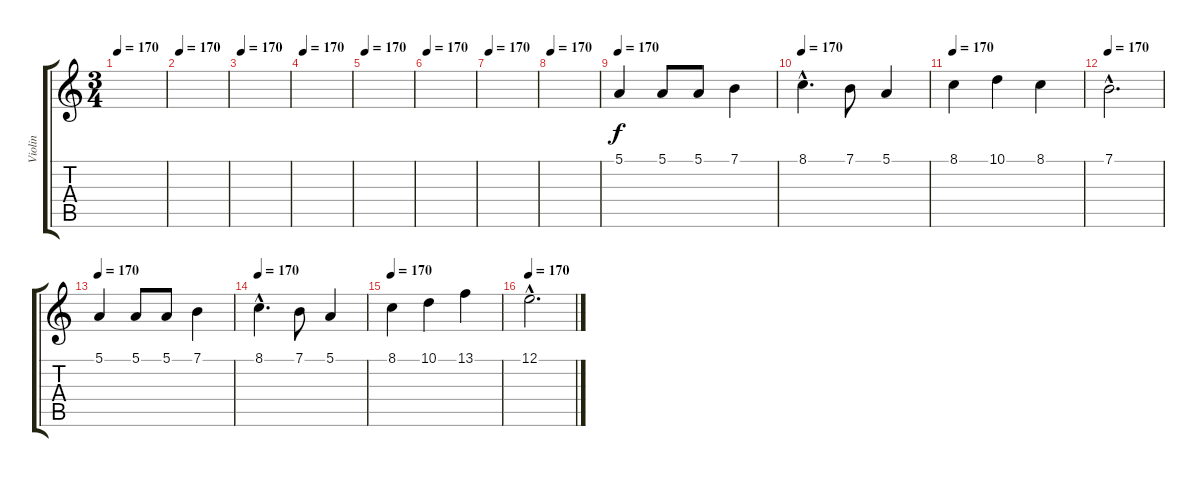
\track ("Violin" "Violin") {instrument violin}
\staff {score tabs}
\tuning (E4 B3 G3 D3 A2 E2) {hide}
\ts (3 4)
\tempo 170
\clef g2
\ks c
|
\tempo 170
|
\tempo 170
|
\tempo 170
|
\tempo 170
|
\tempo 170
|
\tempo 170
|
\tempo 170
|
\tempo 170
5.1.4{dy f} 5.1.8 5.1.8 7.1.4 |
\tempo 170
8.1{hac}.4{d} 7.1.8 5.1.4 |
\tempo 170
8.1.4 10.1.4 8.1.4 |
\tempo 170
7.1{hac}.2{d} |
\tempo 170
5.1.4 5.1.8 5.1.8 7.1.4 |
\tempo 170
8.1{hac}.4{d} 7.1.8 5.1.4 |
\tempo 170
8.1.4 10.1.4 13.1.4 |
\tempo 170
12.1{hac}.2{d}
